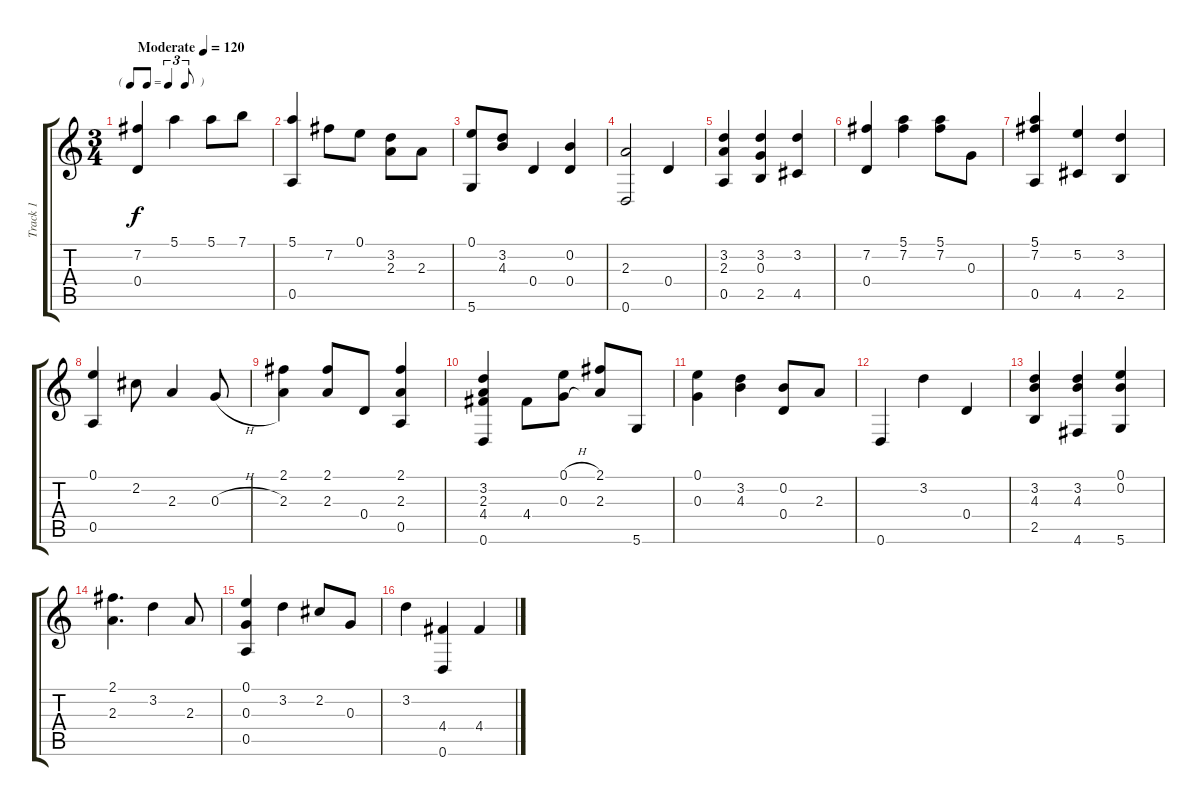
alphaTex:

\track ("Track 1" "Track 1") {instrument acousticguitarsteel}
\staff {score tabs}
\tuning (E4 B3 G3 D3 A2 D2) {hide}
\ts (3 4)
\tf triplet8th
\tempo (120 "Moderate")
\clef g2
\ks c
(7.2 0.4).4{dy f instrument acousticguitarsteel} 5.1.4 5.1.8 7.1.8 |
(5.1 0.5).4 7.2.8 0.1.8 (3.2 2.3).8 2.3.8 |
(0.1 5.6).8 (3.2 4.3).8 0.4.4 (0.2 0.4).4 |
(2.3 0.6).2 0.4.4 |
(3.2 2.3 0.5).4 (3.2 0.3 2.5).4 (3.2 4.5).4 |
(7.2 0.4).4 (5.1 7.2).4 (5.1 7.2).8 0.3.8 |
(5.1 7.2 0.5).4 (5.2 4.5).4 (3.2 2.5).4 |
(0.1 0.5).4 2.2.8 2.3.4 0.3{h}.8 |
(2.1 2.3).4 (2.1 2.3).8 0.4.8 (2.1 2.3 0.5).4 |
(3.2 2.3 4.4 0.6).4 4.4.8 (0.1{h} 0.3{h}).8 (2.1 2.3).8 5.6.8 |
(0.1 0.3).4 (3.2 4.3).4 (0.2 0.4).8 2.3.8 |
0.6.4 3.2.4 0.4.4 |
(3.2 4.3 2.5).4 (3.2 4.3 4.6).4 (0.1 0.2 5.6).4 |
(2.1 2.3).4{d} 3.2.4 2.3.8 |
(0.1 0.3 0.5).4 3.2.4 2.2.8 0.3.8 |
3.2.4 (4.4 0.6).4 4.4.4
